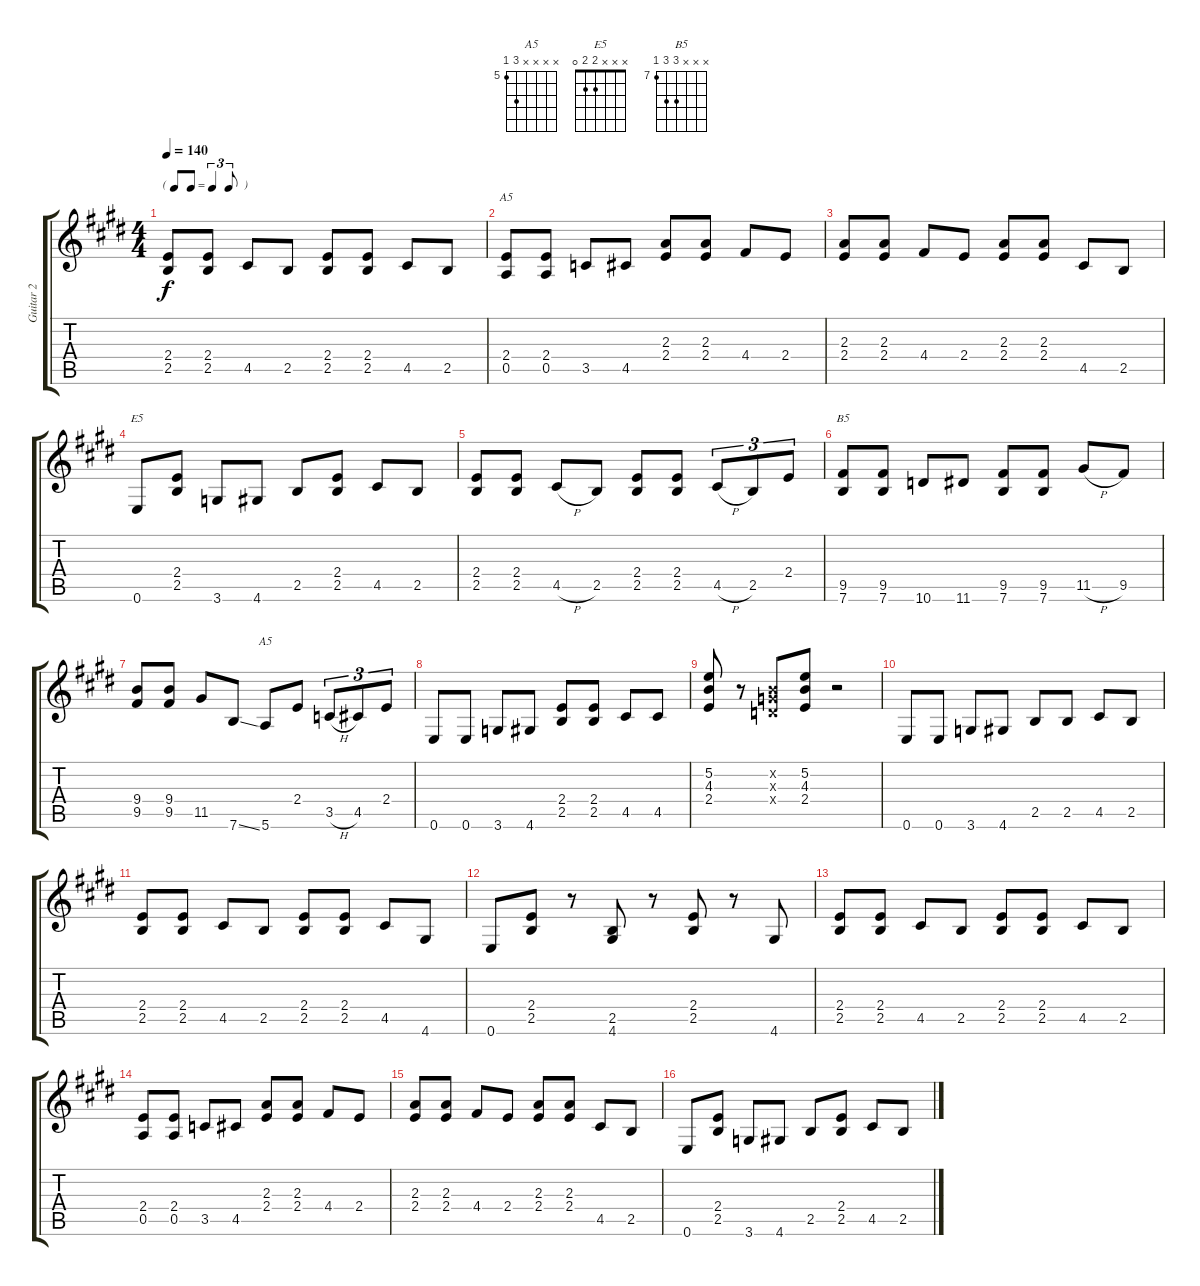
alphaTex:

\track ("Guitar 2" "Guitar 2") {instrument acousticguitarsteel}
\staff {score tabs}
\tuning (E4 B3 G3 D3 A2 E2) {hide}
\chord ("A5" x x 2 2 0 x)
\chord ("E5" x x x 2 2 0)
\chord ("B5" x x x 9 9 7) {firstfret 7}
\chord ("A5" x x x x 7 5) {firstfret 5}
\ts (4 4)
\tf triplet8th
\tempo 140
\clef g2
\ks e
(2.4 2.5).8{dy f} (2.4 2.5).8 4.5.8 2.5.8 (2.4 2.5).8 (2.4 2.5).8 4.5.8 2.5.8 |
(2.4 0.5).8{ch "A5"} (2.4 0.5).8 3.5.8 4.5.8 (2.3 2.4).8 (2.3 2.4).8 4.4.8 2.4.8 |
(2.3 2.4).8 (2.3 2.4).8 4.4.8 2.4.8 (2.3 2.4).8 (2.3 2.4).8 4.5.8 2.5.8 |
0.6.8{ch "E5"} (2.4 2.5).8 3.6.8 4.6.8 2.5.8 (2.4 2.5).8 4.5.8 2.5.8 |
(2.4 2.5).8 (2.4 2.5).8 4.5{h}.8 2.5.8 (2.4 2.5).8 (2.4 2.5).8 4.5{h}.8{tu (3 2)} 2.5.8{tu (3 2)} 2.4.8{tu (3 2)} |
(9.5 7.6).8{ch "B5"} (9.5 7.6).8 10.6.8 11.6.8 (9.5 7.6).8 (9.5 7.6).8 11.5{h}.8 9.5.8 |
(9.4 9.5).8 (9.4 9.5).8 11.5.8 7.6{ss}.8 5.6.8{ch "A5"} 2.4.8 3.5{h}.8{tu (3 2)} 4.5.8{tu (3 2)} 2.4.8{tu (3 2)} |
0.6.8 0.6.8 3.6.8 4.6.8 (2.4 2.5).8 (2.4 2.5).8 4.5.8 4.5.8 |
(5.2 4.3 2.4).8 r.8 (0.2{x} 0.3{x} 0.4{x}).8 (5.2 4.3 2.4).8 r.2 |
0.6.8 0.6.8 3.6.8 4.6.8 2.5.8 2.5.8 4.5.8 2.5.8 |
(2.4 2.5).8 (2.4 2.5).8 4.5.8 2.5.8 (2.4 2.5).8 (2.4 2.5).8 4.5.8 4.6.8 |
0.6.8 (2.4 2.5).8 r.8 (2.5 4.6).8 r.8 (2.4 2.5).8 r.8 4.6.8 |
(2.4 2.5).8 (2.4 2.5).8 4.5.8 2.5.8 (2.4 2.5).8 (2.4 2.5).8 4.5.8 2.5.8 |
(2.4 0.5).8 (2.4 0.5).8 3.5.8 4.5.8 (2.3 2.4).8 (2.3 2.4).8 4.4.8 2.4.8 |
(2.3 2.4).8 (2.3 2.4).8 4.4.8 2.4.8 (2.3 2.4).8 (2.3 2.4).8 4.5.8 2.5.8 |
0.6.8 (2.4 2.5).8 3.6.8 4.6.8 2.5.8 (2.4 2.5).8 4.5.8 2.5.8
